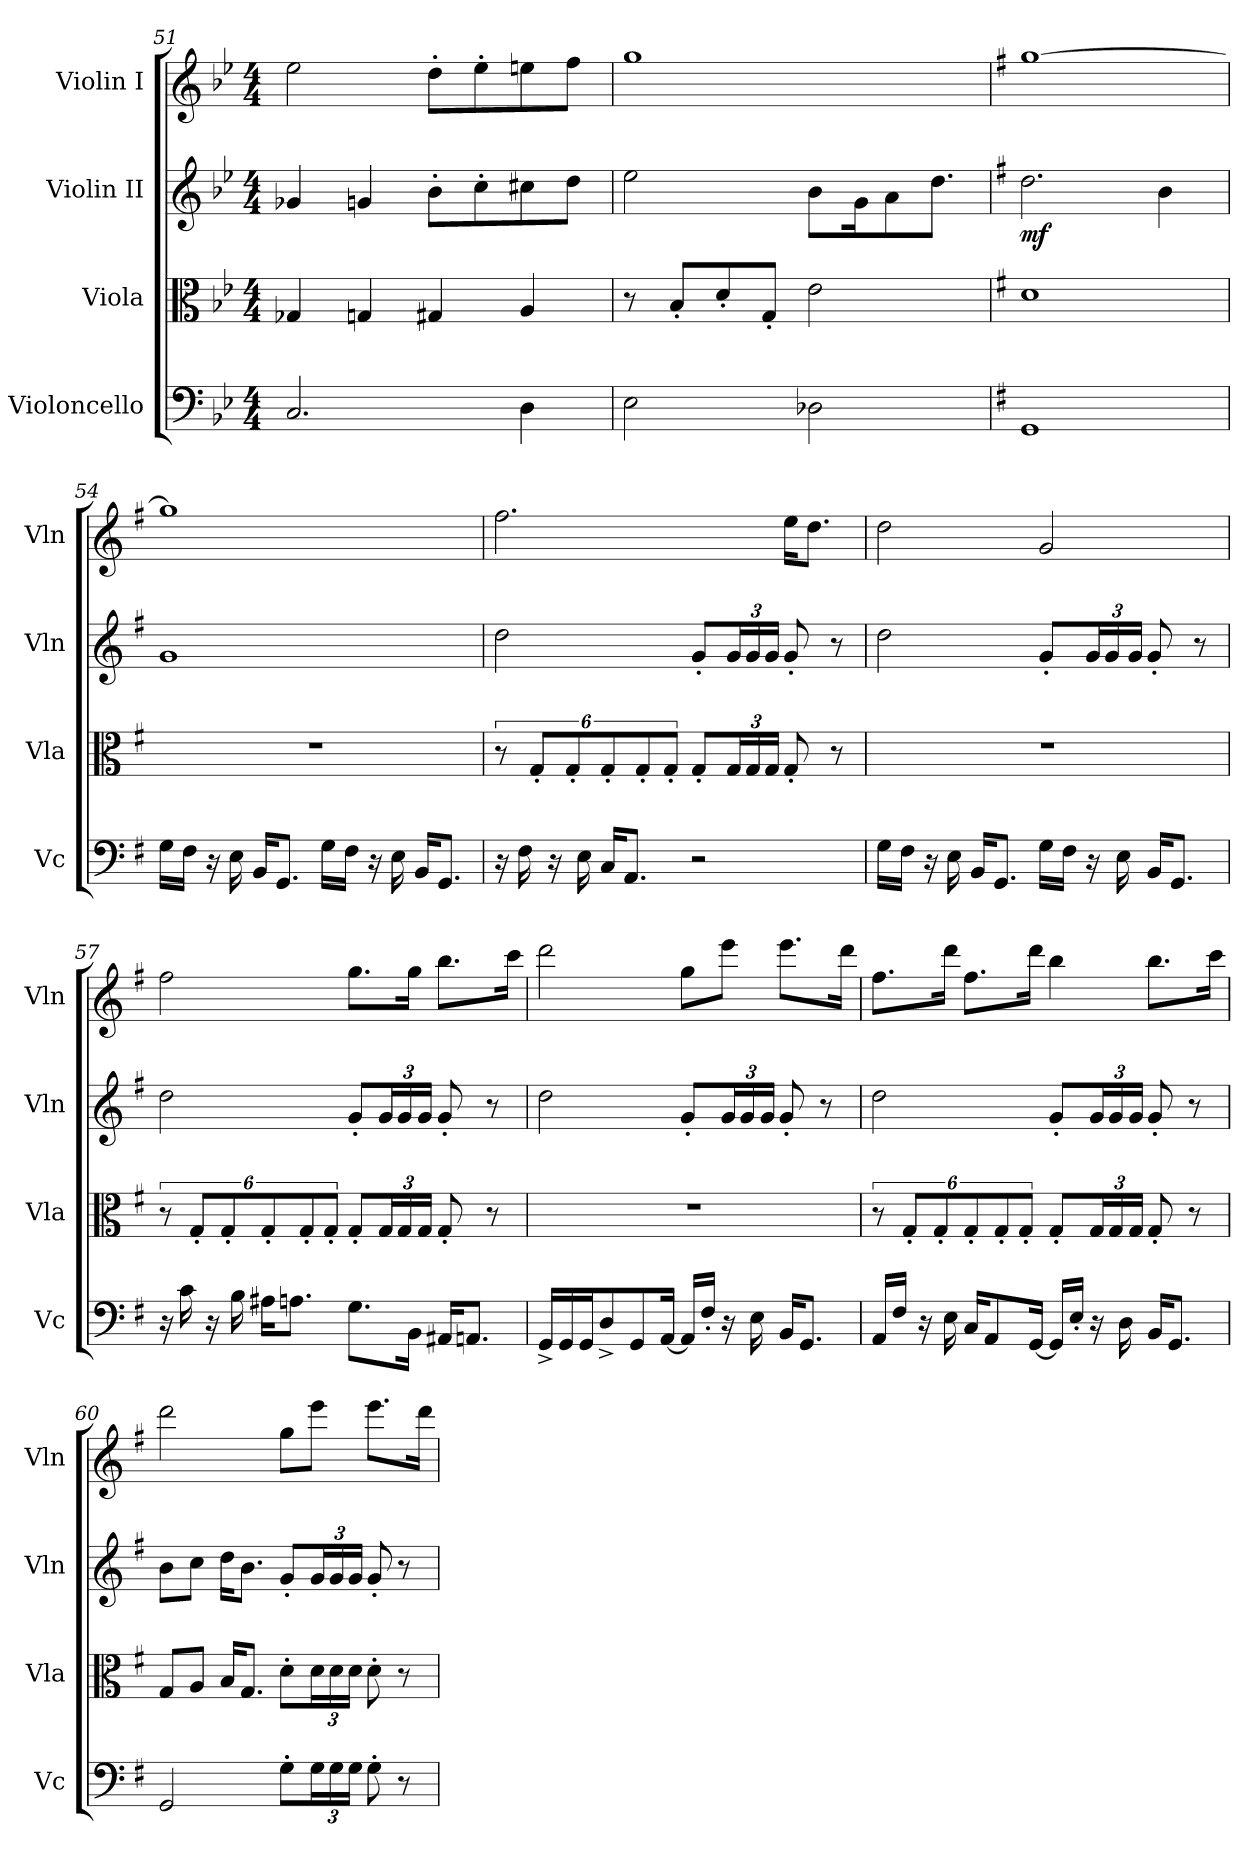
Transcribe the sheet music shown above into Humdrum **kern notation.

**kern	**kern	**kern	**dynam	**kern
*part4	*part3	*part2	*part2	*part1
*staff4	*staff3	*staff2	*staff2	*staff1
*I"Violoncello	*I"Viola	*I"Violin II	*	*I"Violin I
*I'Vc	*I'Vla	*I'Vln	*	*I'Vln
*clefF4	*clefC3	*clefG2	*	*clefG2
*k[b-e-]	*k[b-e-]	*k[b-e-]	*	*k[b-e-]
*M4/4	*M4/4	*M4/4	*	*M4/4
=51	=51	=51	=51	=51
2.C/	4G-X/	4g-X/	.	2ee-\
.	4Gn/	4gn/	.	.
.	4G#X/	8b-'\L	.	8dd'\L
.	.	8cc'\	.	8ee-'\
4D\	4A/	8cc#X\	.	8een\
.	.	8dd\J	.	8ff\J
=52	=52	=52	=52	=52
2E-\	8r	2ee-\	.	1gg
.	8B-'/L	.	.	.
.	8d'/	.	.	.
.	8G'/J	.	.	.
2D-X\	2e-\	8b-\L	.	.
.	.	16g\K	.	.
.	.	8a\	.	.
.	.	8.dd\J	.	.
=53	=53	=53	=53	=53
*k[f#]	*k[f#]	*k[f#]	*	*k[f#]
!	!	!	!LO:DY:b	!
1GG	1d	2.dd\	mf	[1gg
.	.	4b\	.	.
=54	=54	=54	=54	=54
16G\LL	1r	1g	.	1gg]
16F#\JJ	.	.	.	.
16r	.	.	.	.
16E\	.	.	.	.
16BB/KL	.	.	.	.
8.GG/J	.	.	.	.
16G\LL	.	.	.	.
16F#\JJ	.	.	.	.
16r	.	.	.	.
16E\	.	.	.	.
16BB/KL	.	.	.	.
8.GG/J	.	.	.	.
=55	=55	=55	=55	=55
16r	12r	2dd\	.	2.ff#\
16F#\	.	.	.	.
.	12G'/L	.	.	.
16r	.	.	.	.
.	12G'/	.	.	.
16E\	.	.	.	.
16C/KL	12G'/	.	.	.
8.AA/J	.	.	.	.
.	12G'/	.	.	.
.	12G'/J	.	.	.
2r	8G'/L	8g'/L	.	.
*	*Xbrackettup	*Xbrackettup	*	*
.	24G/L	24g/L	.	.
.	24G/	24g/	.	.
.	24G/JJ	24g/JJ	.	.
.	8G'/	8g'/	.	16ee\KL
.	.	.	.	8.dd\J
.	8r	8r	.	.
=56	=56	=56	=56	=56
16G\LL	1r	2dd\	.	2dd\
16F#\JJ	.	.	.	.
16r	.	.	.	.
16E\	.	.	.	.
16BB/KL	.	.	.	.
8.GG/J	.	.	.	.
16G\LL	.	8g'/L	.	2g/
16F#\JJ	.	.	.	.
16r	.	24g/L	.	.
.	.	24g/	.	.
16E\	.	.	.	.
.	.	24g/JJ	.	.
16BB/KL	.	8g'/	.	.
8.GG/J	.	.	.	.
.	.	8r	.	.
=57	=57	=57	=57	=57
*	*brackettup	*	*	*
16r	12r	2dd\	.	2ff#\
16c\	.	.	.	.
.	12G'/L	.	.	.
16r	.	.	.	.
.	12G'/	.	.	.
16B\	.	.	.	.
16A#X\KL	12G'/	.	.	.
8.An\J	.	.	.	.
.	12G'/	.	.	.
.	12G'/J	.	.	.
8.G\L	8G'/L	8g'/L	.	8.gg\L
*	*Xbrackettup	*	*	*
.	24G/L	24g/L	.	.
.	24G/	24g/	.	.
16BB\Jk	.	.	.	16gg\Jk
.	24G/JJ	24g/JJ	.	.
16AA#X/KL	8G'/	8g'/	.	8.bb\L
8.AAn/J	.	.	.	.
.	8r	8r	.	.
.	.	.	.	16ccc\Jk
=58	=58	=58	=58	=58
16GG^/LL	1r	2dd\	.	2ddd\
16GG/	.	.	.	.
16GG/J	.	.	.	.
8D^/	.	.	.	.
8GG/	.	.	.	.
[16AA/Jk	.	.	.	.
16AA/LL]	.	8g'/L	.	8gg\L
16F#'/JJ	.	.	.	.
16r	.	24g/L	.	8eee\J
.	.	24g/	.	.
16E\	.	.	.	.
.	.	24g/JJ	.	.
16BB/KL	.	8g'/	.	8.eee\L
8.GG/J	.	.	.	.
.	.	8r	.	.
.	.	.	.	16ddd\Jk
=59	=59	=59	=59	=59
*	*brackettup	*	*	*
16AA/LL	12r	2dd\	.	8.ff#\L
16F#/JJ	.	.	.	.
.	12G'/L	.	.	.
16r	.	.	.	.
.	12G'/	.	.	.
16E\	.	.	.	16ddd\Jk
16C/KL	12G'/	.	.	8.ff#\L
8AA/	.	.	.	.
.	12G'/	.	.	.
.	12G'/J	.	.	.
[16GG/Jk	.	.	.	16ddd\Jk
16GG/LL]	8G'/L	8g'/L	.	4bb\
16E'/JJ	.	.	.	.
*	*Xbrackettup	*	*	*
16r	24G/L	24g/L	.	.
.	24G/	24g/	.	.
16D\	.	.	.	.
.	24G/JJ	24g/JJ	.	.
16BB/KL	8G'/	8g'/	.	8.bb\L
8.GG/J	.	.	.	.
.	8r	8r	.	.
.	.	.	.	16ccc\Jk
=60	=60	=60	=60	=60
2GG/	8G/L	8b\L	.	2ddd\
.	8A/J	8cc\J	.	.
.	16B/KL	16dd\KL	.	.
.	8.G/J	8.b\J	.	.
8G'\L	8d'\L	8g'/L	.	8gg\L
*Xbrackettup	*	*	*	*
24G\L	24d\L	24g/L	.	8eee\J
24G\	24d\	24g/	.	.
24G\JJ	24d\JJ	24g/JJ	.	.
8G'\	8d'\	8g'/	.	8.eee\L
8r	8r	8r	.	.
.	.	.	.	16ddd\Jk
=	=	=	=	=
*-	*-	*-	*-	*-
